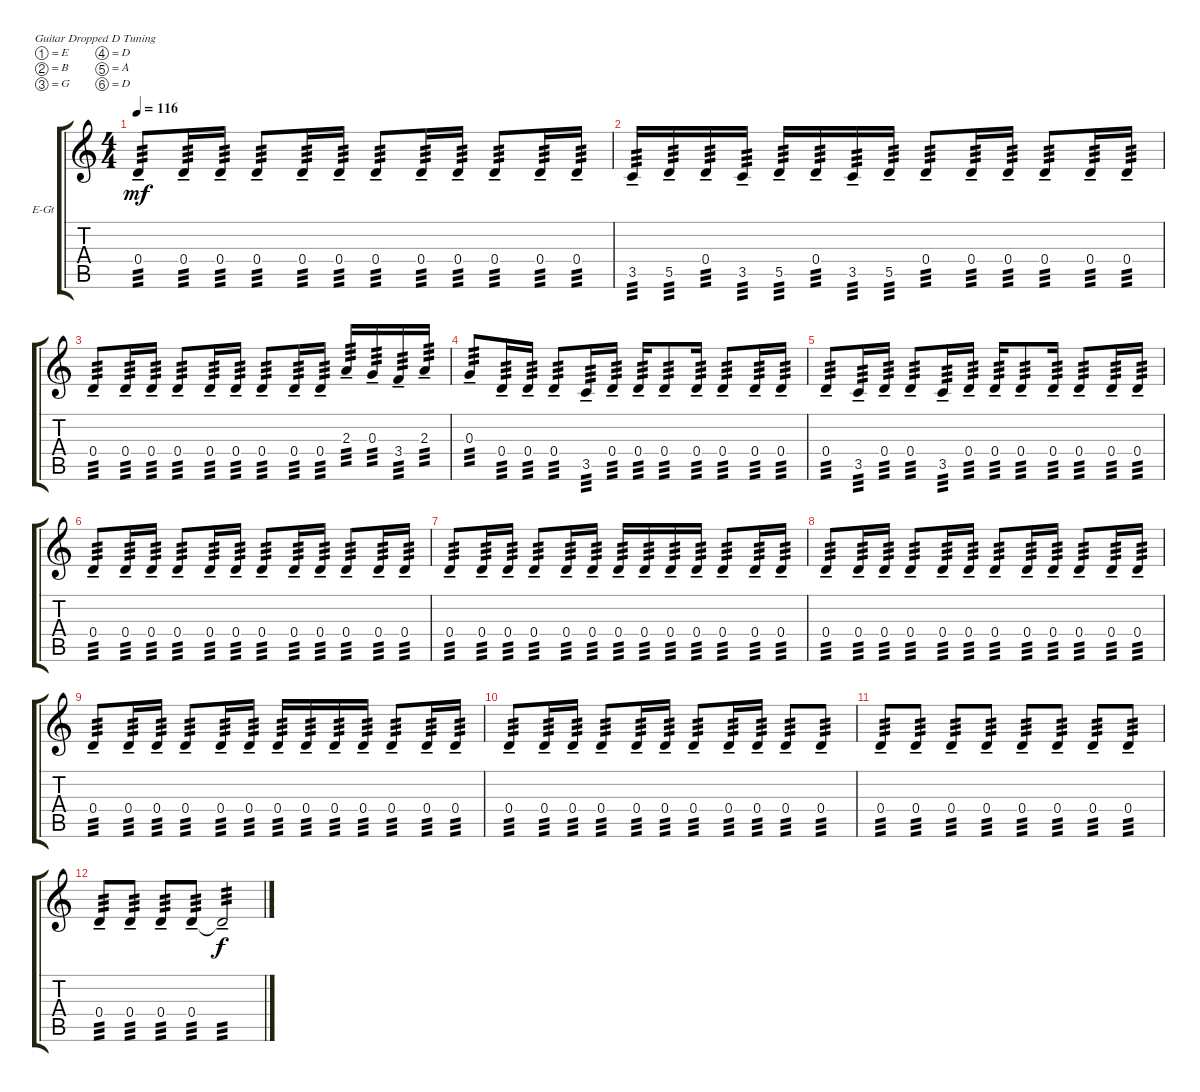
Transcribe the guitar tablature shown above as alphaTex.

\bracketExtendMode groupsimilarinstruments
\firstSystemTrackNameOrientation horizontal
\otherSystemsTrackNameOrientation horizontal
\track ("Guitar 2" "E-Gt") {instrument electricguitarmuted}
\staff {score tabs}
\tuning (E4 B3 G3 D3 A2 D2)
\ts (4 4)
\tempo 116
\clef g2
\ks c
0.4{ten}.8{tp 3 dy mf} 0.4{ten}.16{tp 3} 0.4{ten}.16{tp 3} 0.4{ten}.8{tp 3} 0.4{ten}.16{tp 3} 0.4{ten}.16{tp 3} 0.4{ten}.8{tp 3} 0.4{ten}.16{tp 3} 0.4{ten}.16{tp 3} 0.4{ten}.8{tp 3} 0.4{ten}.16{tp 3} 0.4{ten}.16{tp 3} |
3.5{ten}.16{tp 3} 5.5{ten}.16{tp 3} 0.4{ten}.16{tp 3} 3.5{ten}.16{tp 3} 5.5{ten}.16{tp 3} 0.4{ten}.16{tp 3} 3.5{ten}.16{tp 3} 5.5{ten}.16{tp 3} 0.4{ten}.8{tp 3} 0.4{ten}.16{tp 3} 0.4{ten}.16{tp 3} 0.4{ten}.8{tp 3} 0.4{ten}.16{tp 3} 0.4{ten}.16{tp 3} |
0.4{ten}.8{tp 3} 0.4{ten}.16{tp 3} 0.4{ten}.16{tp 3} 0.4{ten}.8{tp 3} 0.4{ten}.16{tp 3} 0.4{ten}.16{tp 3} 0.4{ten}.8{tp 3} 0.4{ten}.16{tp 3} 0.4{ten}.16{tp 3} 2.3{ten}.16{tp 3} 0.3{ten}.16{tp 3} 3.4{ten}.16{tp 3} 2.3{ten}.16{tp 3} |
0.3{ten}.8{tp 3} 0.4{ten}.16{tp 3} 0.4{ten}.16{tp 3} 0.4{ten}.8{tp 3} 3.5{ten}.16{tp 3} 0.4{ten}.16{tp 3} 0.4{ten}.16{tp 3} 0.4{ten}.8{tp 3} 0.4{ten}.16{tp 3} 0.4{ten}.8{tp 3} 0.4{ten}.16{tp 3} 0.4{ten}.16{tp 3} |
0.4{ten}.8{tp 3} 3.5{ten}.16{tp 3} 0.4{ten}.16{tp 3} 0.4{ten}.8{tp 3} 3.5{ten}.16{tp 3} 0.4{ten}.16{tp 3} 0.4{ten}.16{tp 3} 0.4{ten}.8{tp 3} 0.4{ten}.16{tp 3} 0.4{ten}.8{tp 3} 0.4{ten}.16{tp 3} 0.4{ten}.16{tp 3} |
0.4{ten}.8{tp 3} 0.4{ten}.16{tp 3} 0.4{ten}.16{tp 3} 0.4{ten}.8{tp 3} 0.4{ten}.16{tp 3} 0.4{ten}.16{tp 3} 0.4{ten}.8{tp 3} 0.4{ten}.16{tp 3} 0.4{ten}.16{tp 3} 0.4{ten}.8{tp 3} 0.4{ten}.16{tp 3} 0.4{ten}.16{tp 3} |
0.4{ten}.8{tp 3} 0.4{ten}.16{tp 3} 0.4{ten}.16{tp 3} 0.4{ten}.8{tp 3} 0.4{ten}.16{tp 3} 0.4{ten}.16{tp 3} 0.4{ten}.16{tp 3} 0.4{ten}.16{tp 3} 0.4{ten}.16{tp 3} 0.4{ten}.16{tp 3} 0.4{ten}.8{tp 3} 0.4{ten}.16{tp 3} 0.4{ten}.16{tp 3} |
0.4{ten}.8{tp 3} 0.4{ten}.16{tp 3} 0.4{ten}.16{tp 3} 0.4{ten}.8{tp 3} 0.4{ten}.16{tp 3} 0.4{ten}.16{tp 3} 0.4{ten}.8{tp 3} 0.4{ten}.16{tp 3} 0.4{ten}.16{tp 3} 0.4{ten}.8{tp 3} 0.4{ten}.16{tp 3} 0.4{ten}.16{tp 3} |
0.4{ten}.8{tp 3} 0.4{ten}.16{tp 3} 0.4{ten}.16{tp 3} 0.4{ten}.8{tp 3} 0.4{ten}.16{tp 3} 0.4{ten}.16{tp 3} 0.4{ten}.16{tp 3} 0.4{ten}.16{tp 3} 0.4{ten}.16{tp 3} 0.4{ten}.16{tp 3} 0.4{ten}.8{tp 3} 0.4{ten}.16{tp 3} 0.4{ten}.16{tp 3} |
0.4{ten}.8{tp 3} 0.4{ten}.16{tp 3} 0.4{ten}.16{tp 3} 0.4{ten}.8{tp 3} 0.4{ten}.16{tp 3} 0.4{ten}.16{tp 3} 0.4{ten}.8{tp 3} 0.4{ten}.16{tp 3} 0.4{ten}.16{tp 3} 0.4{ten}.8{tp 3} 0.4{ten}.8{tp 3} |
0.4{ten}.8{tp 3} 0.4{ten}.8{tp 3} 0.4{ten}.8{tp 3} 0.4{ten}.8{tp 3} 0.4{ten}.8{tp 3} 0.4{ten}.8{tp 3} 0.4{ten}.8{tp 3} 0.4{ten}.8{tp 3} |
0.4{ten}.8{tp 3} 0.4{ten}.8{tp 3} 0.4{ten}.8{tp 3} 0.4{ten}.8{tp 3} 0.4{ten t}.2{tp 3 dy f}
